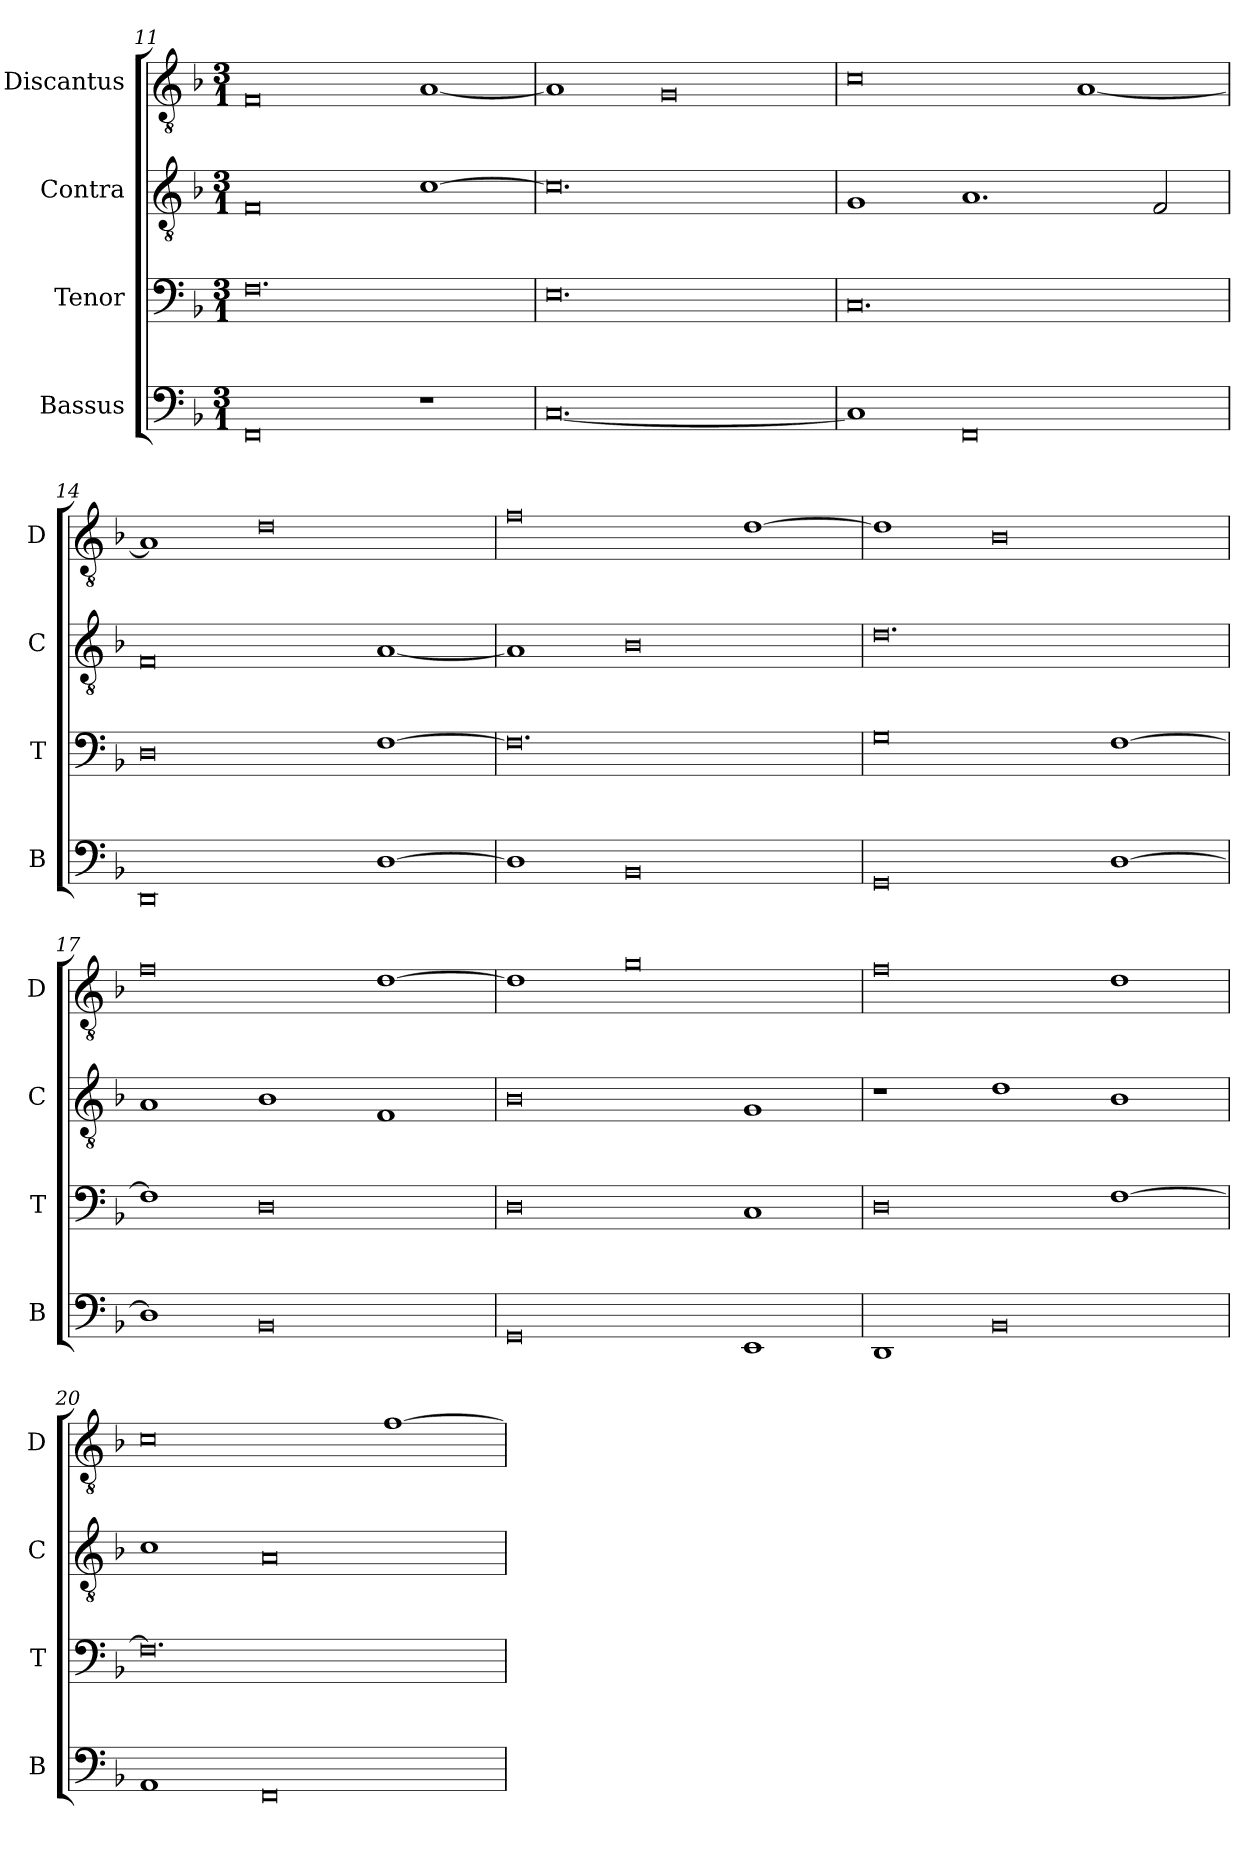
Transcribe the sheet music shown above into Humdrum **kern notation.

**kern	**kern	**kern	**kern
*part4	*part3	*part2	*part1
*staff4	*staff3	*staff2	*staff1
*I"Bassus	*I"Tenor	*I"Contra	*I"Discantus
*I'B	*I'T	*I'C	*I'D
*clefF4	*clefF4	*clefGv2	*clefGv2
*k[b-]	*k[b-]	*k[b-]	*k[b-]
*M3/1	*M3/1	*M3/1	*M3/1
=11	=11	=11	=11
0FF	0.F	0F	0F
1r	.	[1c	[1A
=12	=12	=12	=12
[0.C	0.E	0.c]	1A]
.	.	.	0G
=13	=13	=13	=13
1C]	0.C	1G	0c
0FF	.	1.A	.
.	.	.	[1A
.	.	2F/	.
=14	=14	=14	=14
0DD	0D	0F	1A]
.	.	.	0d
[1D	[1F	[1A	.
=15	=15	=15	=15
1D]	0.F]	1A]	0f
0BB-	.	0B-	.
.	.	.	[1d
=16	=16	=16	=16
0GG	0G	0.d	1d]
.	.	.	0B-
[1D	[1F	.	.
=17	=17	=17	=17
1D]	1F]	1A	0f
0BB-	0D	1B-	.
.	.	1F	[1d
=18	=18	=18	=18
0GG	0D	0B-	1d]
.	.	.	0g
1EE	1C	1G	.
=19	=19	=19	=19
1DD	0D	1r	0f
0BB-	.	1d	.
.	[1F	1B-	1d
=20	=20	=20	=20
1AA	0.F]	1c	0c
0FF	.	0A	.
.	.	.	[1f
=	=	=	=
*-	*-	*-	*-
